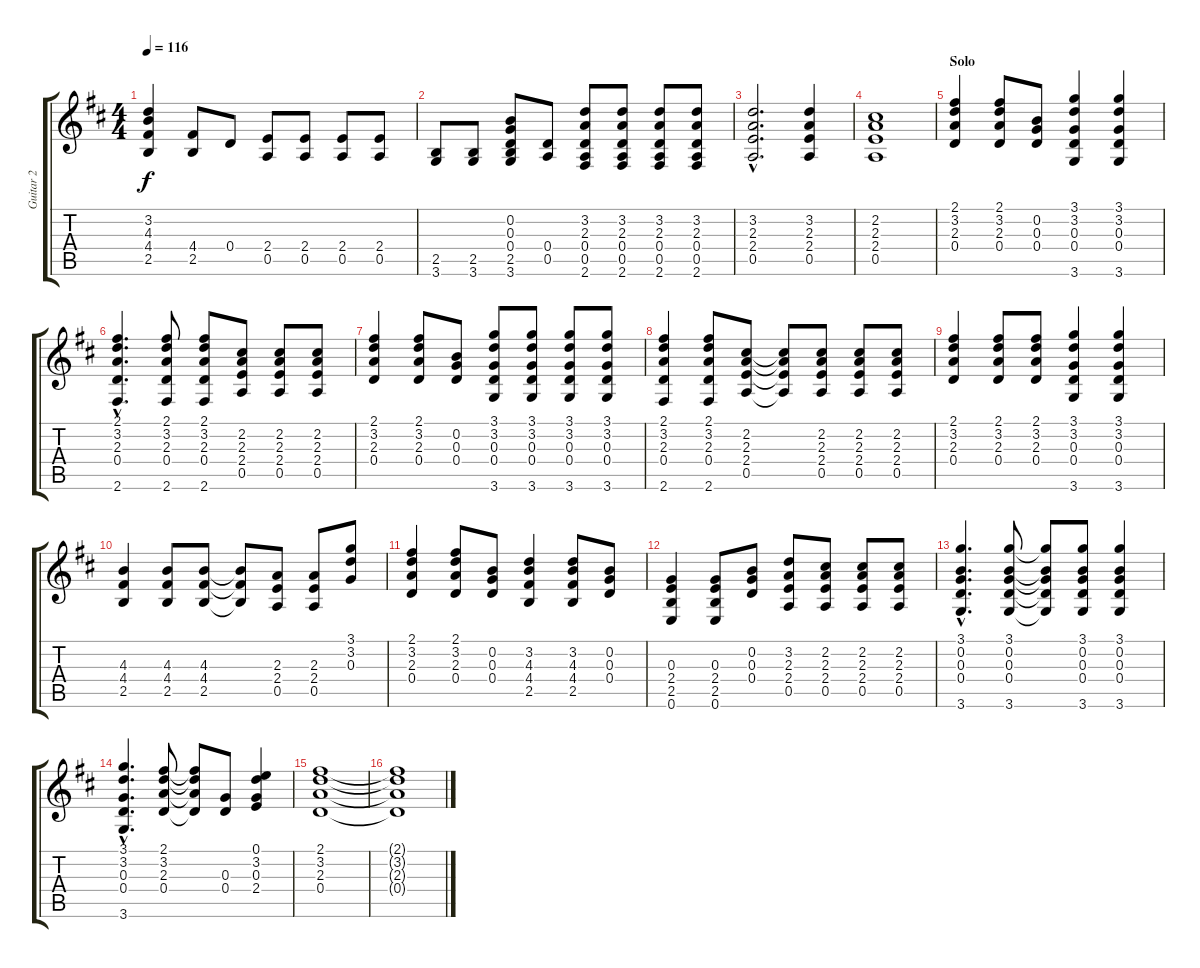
\track ("Guitar 2" "Guitar 2") {instrument overdrivenguitar}
\staff {score tabs}
\tuning (E4 B3 G3 D3 A2 E2) {hide}
\ts (4 4)
\tempo 116
\clef g2
\ks d
(3.2 4.3 4.4 2.5).4{dy f} (4.4 2.5).8 0.4.8 (2.4 0.5).8 (2.4 0.5).8 (2.4 0.5).8 (2.4 0.5).8 |
(2.5 3.6).8 (2.5 3.6).8 (0.2 0.3 0.4 2.5 3.6).8 (0.4 0.5).8 (3.2 2.3 0.4 0.5 2.6).8 (3.2 2.3 0.4 0.5 2.6).8 (3.2 2.3 0.4 0.5 2.6).8 (3.2 2.3 0.4 0.5 2.6).8 |
(3.2{hac} 2.3{hac} 2.4{hac} 0.5{hac}).2{d} (3.2 2.3 2.4 0.5).4 |
(2.2 2.3 2.4 0.5).1 |
\section ("" "Solo")
(2.1 3.2 2.3 0.4).4 (2.1 3.2 2.3 0.4).8 (0.2 0.3 0.4).8 (3.1 3.2 0.3 0.4 3.6).4 (3.1 3.2 0.3 0.4 3.6).4 |
(2.1{hac} 3.2{hac} 2.3{hac} 0.4{hac} 2.6{hac}).4{d} (2.1 3.2 2.3 0.4 2.6).8 (2.1 3.2 2.3 0.4 2.6).8 (2.2 2.3 2.4 0.5).8 (2.2 2.3 2.4 0.5).8 (2.2 2.3 2.4 0.5).8 |
(2.1 3.2 2.3 0.4).4 (2.1 3.2 2.3 0.4).8 (0.2 0.3 0.4).8 (3.1 3.2 0.3 0.4 3.6).8 (3.1 3.2 0.3 0.4 3.6).8 (3.1 3.2 0.3 0.4 3.6).8 (3.1 3.2 0.3 0.4 3.6).8 |
(2.1 3.2 2.3 0.4 2.6).4 (2.1 3.2 2.3 0.4 2.6).8 (2.2 2.3 2.4 0.5).8 (2.2{t} 2.3{t} 2.4{t} 0.5{t}).8 (2.2 2.3 2.4 0.5).8 (2.2 2.3 2.4 0.5).8 (2.2 2.3 2.4 0.5).8 |
(2.1 3.2 2.3 0.4).4 (2.1 3.2 2.3 0.4).8 (2.1 3.2 2.3 0.4).8 (3.1 3.2 0.3 0.4 3.6).4 (3.1 3.2 0.3 0.4 3.6).4 |
(4.3 4.4 2.5).4 (4.3 4.4 2.5).8 (4.3 4.4 2.5).8 (4.3{t} 4.4{t} 2.5{t}).8 (2.3 2.4 0.5).8 (2.3 2.4 0.5).8 (3.1 3.2 0.3).8 |
(2.1 3.2 2.3 0.4).4 (2.1 3.2 2.3 0.4).8 (0.2 0.3 0.4).8 (3.2 4.3 4.4 2.5).4 (3.2 4.3 4.4 2.5).8 (0.2 0.3 0.4).8 |
(0.3 2.4 2.5 0.6).4 (0.3 2.4 2.5 0.6).8 (0.2 0.3 0.4).8 (3.2 2.3 2.4 0.5).8 (2.2 2.3 2.4 0.5).8 (2.2 2.3 2.4 0.5).8 (2.2 2.3 2.4 0.5).8 |
(3.1{hac} 0.2{hac} 0.3{hac} 0.4{hac} 3.6{hac}).4{d} (3.1 0.2 0.3 0.4 3.6).8 (3.1{t} 0.2{t} 0.3{t} 0.4{t} 3.6{t}).8 (3.1 0.2 0.3 0.4 3.6).8 (3.1 0.2 0.3 0.4 3.6).4 |
(3.1{hac} 3.2{hac} 0.3{hac} 0.4{hac} 3.6{hac}).4{d} (2.1 3.2 2.3 0.4).8 (2.1{t} 3.2{t} 2.3{t} 0.4{t}).8 (0.3 0.4).8 (0.1 3.2 0.3 2.4).4 |
(2.1 3.2 2.3 0.4).1 |
(2.1{t} 3.2{t} 2.3{t} 0.4{t}).1
